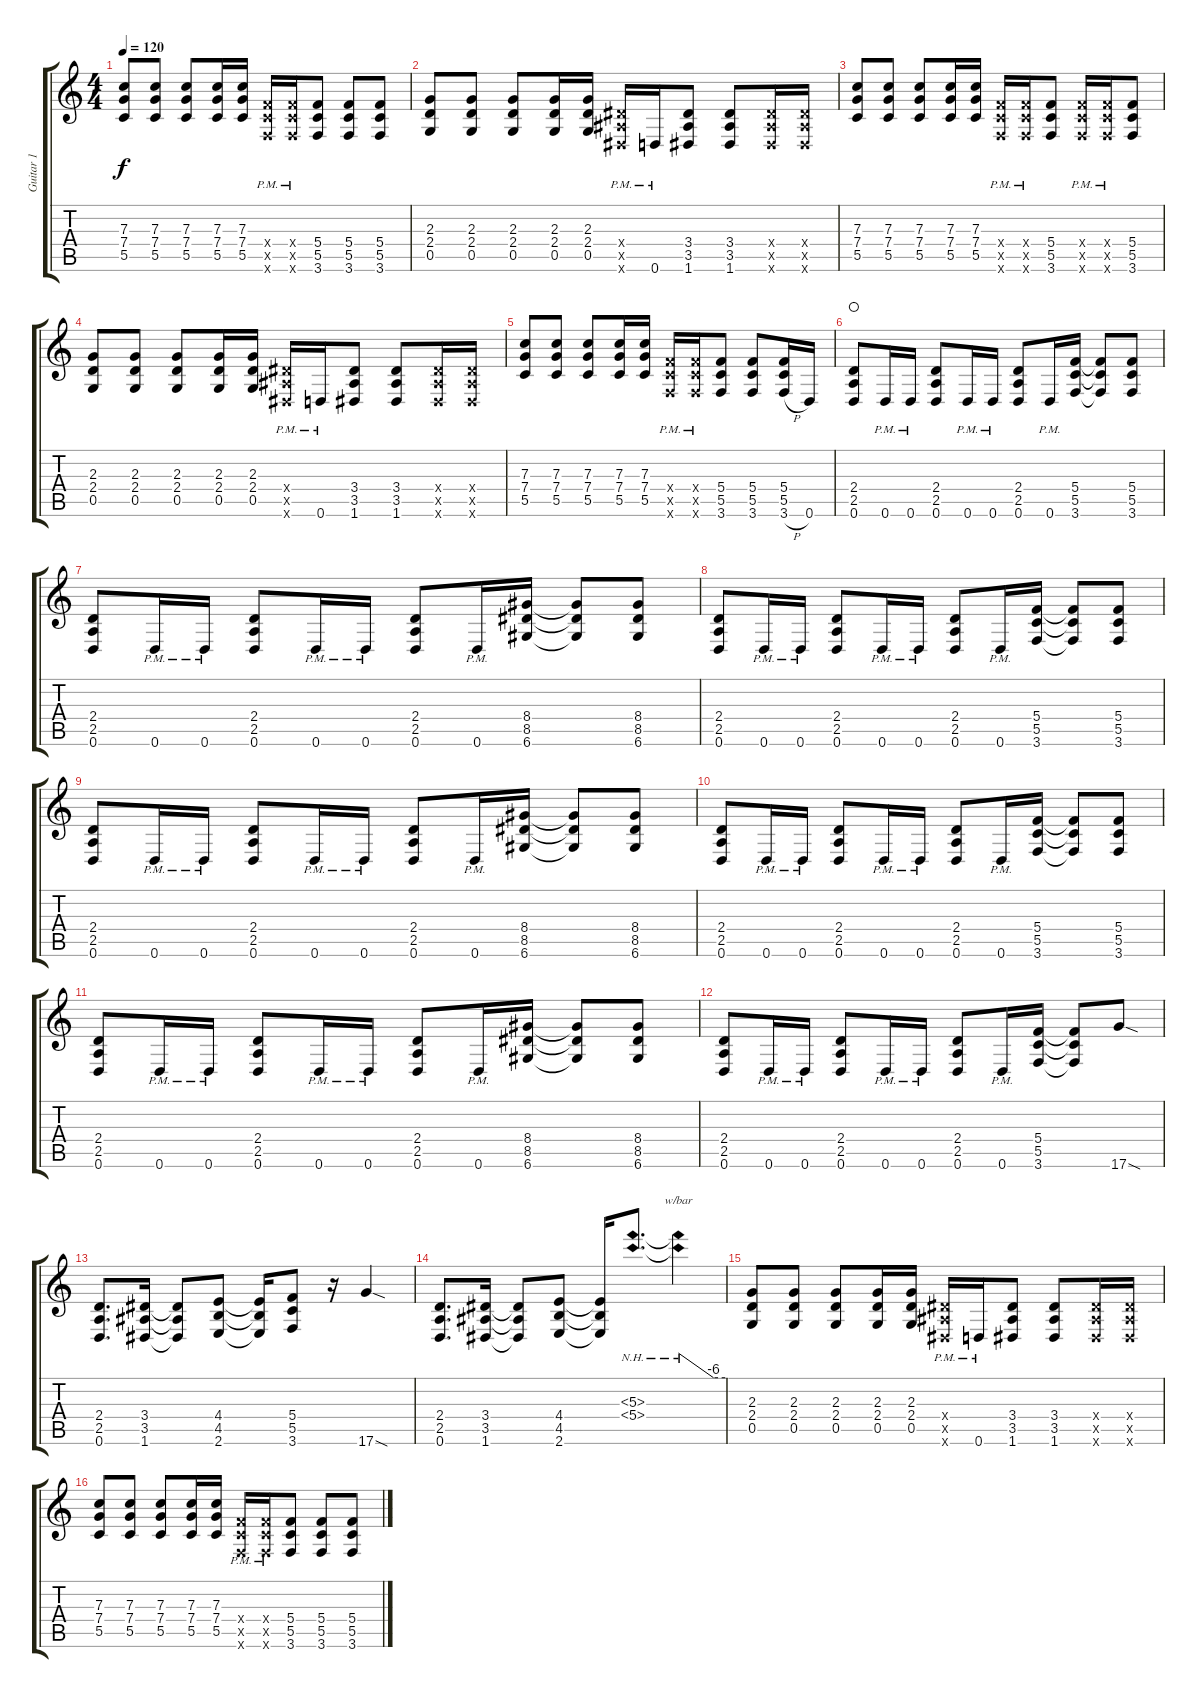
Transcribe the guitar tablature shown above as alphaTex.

\track ("Guitar 1" "Guitar 1") {instrument distortionguitar}
\staff {score tabs}
\tuning (D4 A3 F3 C3 G2 D2) {hide}
\ts (4 4)
\tempo 120
\clef g2
\ks c
(7.3 7.4 5.5).8{dy f} (7.3 7.4 5.5).8 (7.3 7.4 5.5).8 (7.3 7.4 5.5).16 (7.3 7.4 5.5).16 (5.4{pm x} 5.5{pm x} 3.6{pm x}).16 (5.4{pm x} 5.5{pm x} 3.6{pm x}).16 (5.4 5.5 3.6).8 (5.4 5.5 3.6).8 (5.4 5.5 3.6).8 |
(2.3 2.4 0.5).8 (2.3 2.4 0.5).8 (2.3 2.4 0.5).8 (2.3 2.4 0.5).16 (2.3 2.4 0.5).16 (3.4{pm x} 3.5{pm x} 1.6{pm x}).16 0.6{pm}.16 (3.4 3.5 1.6).8 (3.4 3.5 1.6).8 (3.4{x} 3.5{x} 1.6{x}).16 (3.4{x} 3.5{x} 1.6{x}).16 |
(7.3 7.4 5.5).8 (7.3 7.4 5.5).8 (7.3 7.4 5.5).8 (7.3 7.4 5.5).16 (7.3 7.4 5.5).16 (5.4{pm x} 5.5{pm x} 3.6{pm x}).16 (5.4{pm x} 5.5{pm x} 3.6{pm x}).16 (5.4 5.5 3.6).8 (5.4{pm x} 5.5{pm x} 3.6{pm x}).16 (5.4{pm x} 5.5{pm x} 3.6{pm x}).16 (5.4 5.5 3.6).8 |
(2.3 2.4 0.5).8 (2.3 2.4 0.5).8 (2.3 2.4 0.5).8 (2.3 2.4 0.5).16 (2.3 2.4 0.5).16 (3.4{pm x} 3.5{pm x} 1.6{pm x}).16 0.6{pm}.16 (3.4 3.5 1.6).8 (3.4 3.5 1.6).8 (3.4{x} 3.5{x} 1.6{x}).16 (3.4{x} 3.5{x} 1.6{x}).16 |
(7.3 7.4 5.5).8 (7.3 7.4 5.5).8 (7.3 7.4 5.5).8 (7.3 7.4 5.5).16 (7.3 7.4 5.5).16 (5.4{pm x} 5.5{pm x} 3.6{pm x}).16 (5.4{pm x} 5.5{pm x} 3.6{pm x}).16 (5.4 5.5 3.6).8 (5.4 5.5 3.6).8 (5.4 5.5 3.6{h}).16 0.6.16 |
(2.4 2.5 0.6).8{waho} 0.6{pm}.16 0.6{pm}.16 (2.4 2.5 0.6).8 0.6{pm}.16 0.6{pm}.16 (2.4 2.5 0.6).8 0.6{pm}.16 (5.4 5.5 3.6).16 (5.4{t} 5.5{t} 3.6{t}).8 (5.4 5.5 3.6).8 |
(2.4 2.5 0.6).8 0.6{pm}.16 0.6{pm}.16 (2.4 2.5 0.6).8 0.6{pm}.16 0.6{pm}.16 (2.4 2.5 0.6).8 0.6{pm}.16 (8.4 8.5 6.6).16 (8.4{t} 8.5{t} 6.6{t}).8 (8.4 8.5 6.6).8 |
(2.4 2.5 0.6).8 0.6{pm}.16 0.6{pm}.16 (2.4 2.5 0.6).8 0.6{pm}.16 0.6{pm}.16 (2.4 2.5 0.6).8 0.6{pm}.16 (5.4 5.5 3.6).16 (5.4{t} 5.5{t} 3.6{t}).8 (5.4 5.5 3.6).8 |
(2.4 2.5 0.6).8 0.6{pm}.16 0.6{pm}.16 (2.4 2.5 0.6).8 0.6{pm}.16 0.6{pm}.16 (2.4 2.5 0.6).8 0.6{pm}.16 (8.4 8.5 6.6).16 (8.4{t} 8.5{t} 6.6{t}).8 (8.4 8.5 6.6).8 |
(2.4 2.5 0.6).8 0.6{pm}.16 0.6{pm}.16 (2.4 2.5 0.6).8 0.6{pm}.16 0.6{pm}.16 (2.4 2.5 0.6).8 0.6{pm}.16 (5.4 5.5 3.6).16 (5.4{t} 5.5{t} 3.6{t}).8 (5.4 5.5 3.6).8 |
(2.4 2.5 0.6).8 0.6{pm}.16 0.6{pm}.16 (2.4 2.5 0.6).8 0.6{pm}.16 0.6{pm}.16 (2.4 2.5 0.6).8 0.6{pm}.16 (8.4 8.5 6.6).16 (8.4{t} 8.5{t} 6.6{t}).8 (8.4 8.5 6.6).8 |
(2.4 2.5 0.6).8 0.6{pm}.16 0.6{pm}.16 (2.4 2.5 0.6).8 0.6{pm}.16 0.6{pm}.16 (2.4 2.5 0.6).8 0.6{pm}.16 (5.4 5.5 3.6).16 (5.4{t} 5.5{t} 3.6{t}).8 17.6{sod}.8 |
(2.4 2.5 0.6).8{d} (3.4 3.5 1.6).16 (3.4{t} 3.5{t} 1.6{t}).8 (4.4 4.5 2.6).8 (4.4{t} 4.5{t} 2.6{t}).16 (5.4 5.5 3.6).8 r.16 17.6{sod}.4 |
(2.4 2.5 0.6).8{d} (3.4 3.5 1.6).16 (3.4{t} 3.5{t} 1.6{t}).8 (4.4 4.5 2.6).8 (4.4{t} 4.5{t} 2.6{t}).16 (5.3{nh} 5.4{nh}).8{d} (5.3{nh t} 5.4{nh t}).4{tbe (custom default 0 0 45 -24 60 -24)} |
(2.3 2.4 0.5).8 (2.3 2.4 0.5).8 (2.3 2.4 0.5).8 (2.3 2.4 0.5).16 (2.3 2.4 0.5).16 (3.4{pm x} 3.5{pm x} 1.6{pm x}).16 0.6{pm}.16 (3.4 3.5 1.6).8 (3.4 3.5 1.6).8 (3.4{x} 3.5{x} 1.6{x}).16 (3.4{x} 3.5{x} 1.6{x}).16 |
(7.3 7.4 5.5).8 (7.3 7.4 5.5).8 (7.3 7.4 5.5).8 (7.3 7.4 5.5).16 (7.3 7.4 5.5).16 (5.4{pm x} 5.5{pm x} 3.6{pm x}).16 (5.4{pm x} 5.5{pm x} 3.6{pm x}).16 (5.4 5.5 3.6).8 (5.4 5.5 3.6).8 (5.4 5.5 3.6).8
